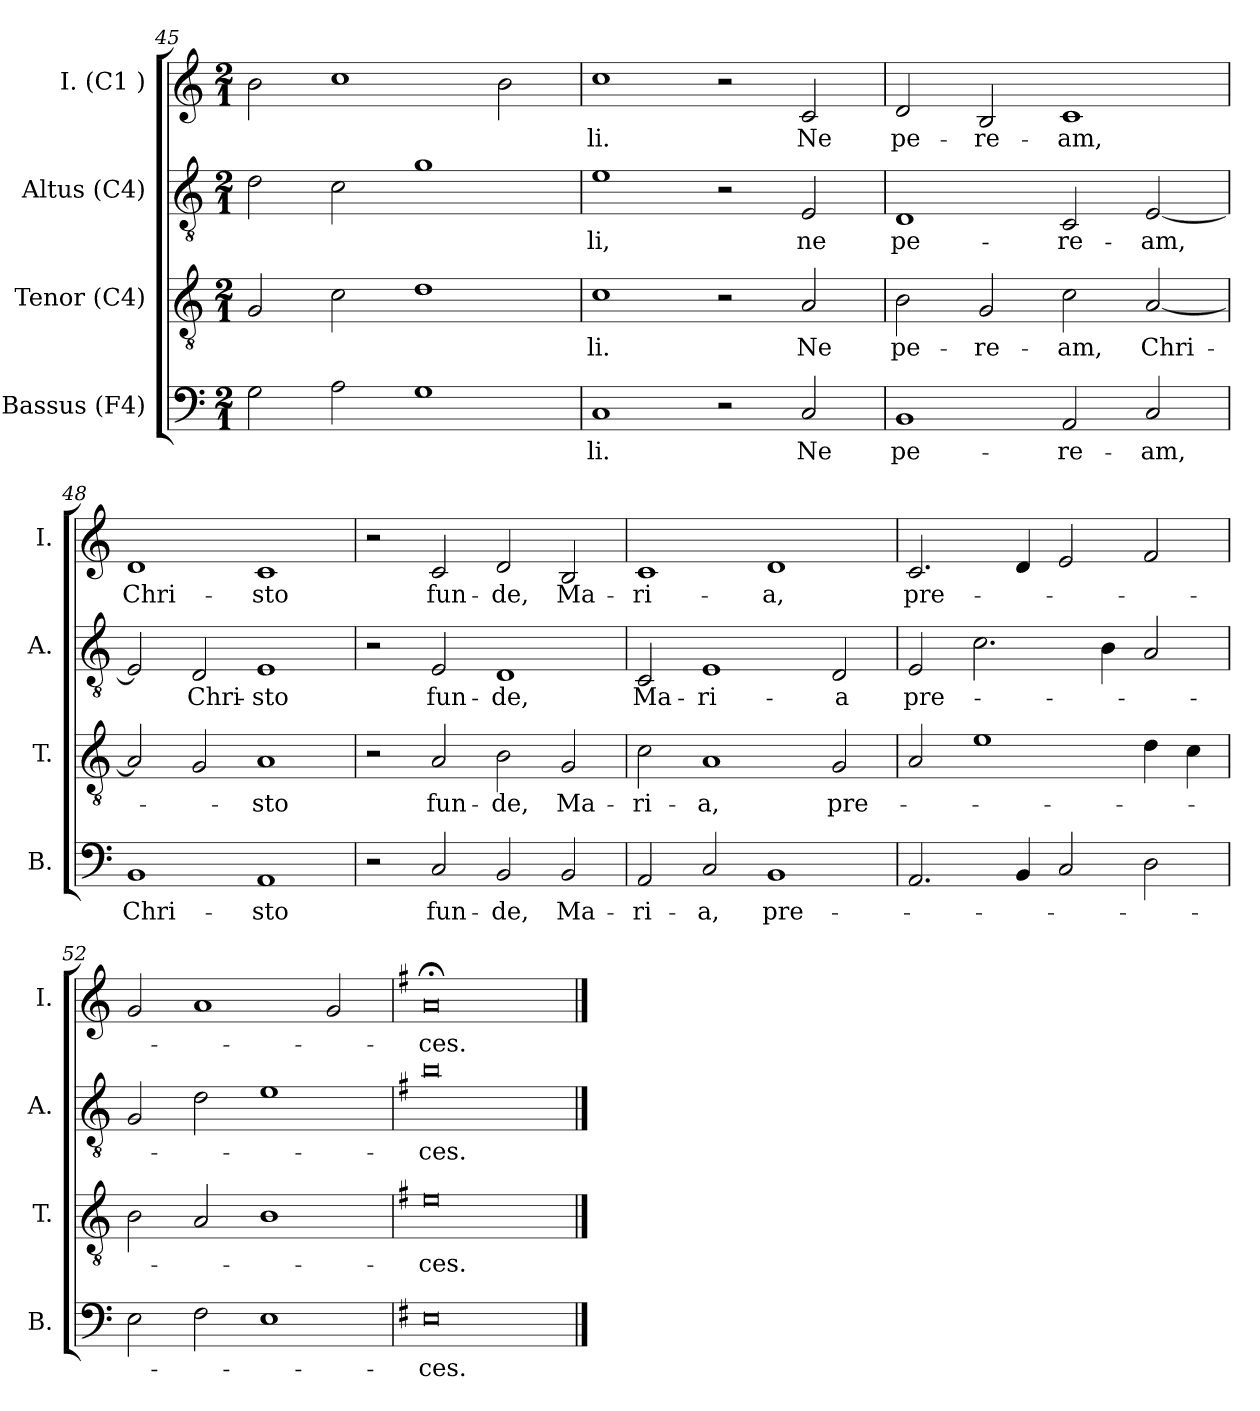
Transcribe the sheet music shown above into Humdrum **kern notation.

**kern	**text	**kern	**text	**kern	**text	**kern	**text
*part4	*part4	*part3	*part3	*part2	*part2	*part1	*part1
*staff4	*staff4	*staff3	*staff3	*staff2	*staff2	*staff1	*staff1
*I"Bassus (F4)	*	*I"Tenor (C4)	*	*I"Altus (C4)	*	*I"I. (C1 )	*
*I'B.	*	*I'T.	*	*I'A.	*	*I'I.	*
!!LO:PB:g=z
*clefF4	*	*clefGv2	*	*clefGv2	*	*clefG2	*
*k[]	*	*k[]	*	*k[]	*	*k[]	*
*C:	*	*C:	*	*C:	*	*C:	*
*M2/1	*	*M2/1	*	*M2/1	*	*M2/1	*
=45	=45	=45	=45	=45	=45	=45	=45
2G\	.	2G/	.	2d\	.	2b\	.
2A\	.	2c\	.	2c\	.	1cc	.
1G	.	1d	.	1g	.	.	.
.	.	.	.	.	.	2b\	.
=46	=46	=46	=46	=46	=46	=46	=46
!	!LO:LY:b	!	!LO:LY:b	!	!LO:LY:b	!	!LO:LY:b
1C	-li.	1c	-li.	1e	-li,	1cc	-li.
2r	.	2r	.	2r	.	2r	.
!	!LO:LY:b	!	!LO:LY:b	!	!LO:LY:b	!	!LO:LY:b
2C/	Ne	2A/	Ne	2E/	ne	2c/	Ne
=47	=47	=47	=47	=47	=47	=47	=47
!	!LO:LY:b	!	!LO:LY:b	!	!LO:LY:b	!	!LO:LY:b
1BB	pe-	2B\	pe-	1D	pe-	2d/	pe-
!	!	!	!LO:LY:b	!	!	!	!LO:LY:b
.	.	2G/	-re-	.	.	2B/	-re-
!	!LO:LY:b	!	!LO:LY:b	!	!LO:LY:b	!	!LO:LY:b
2AA/	-re-	2c\	-am,	2C/	-re-	1c	-am,
!	!LO:LY:b	!	!LO:LY:b	!	!LO:LY:b	!	!
2C/	-am,	[<2A/	Chri-	[<2E/	-am,	.	.
=48	=48	=48	=48	=48	=48	=48	=48
!	!LO:LY:b	!	!	!	!	!	!LO:LY:b
1BB	Chri-	2A/]	.	2E/]	.	1d	Chri-
!	!	!	!	!	!LO:LY:b	!	!
.	.	2G/	.	2D/	Chri-	.	.
!	!LO:LY:b	!	!LO:LY:b	!	!LO:LY:b	!	!LO:LY:b
1AA	-sto	1A	-sto	1E	-sto	1c	-sto
!!LO:LB:g=z
=49	=49	=49	=49	=49	=49	=49	=49
2r	.	2r	.	2r	.	2r	.
!	!LO:LY:b	!	!LO:LY:b	!	!LO:LY:b	!	!LO:LY:b
2C/	fun-	2A/	fun-	2E/	fun-	2c/	fun-
!	!LO:LY:b	!	!LO:LY:b	!	!LO:LY:b	!	!LO:LY:b
2BB/	-de,	2B\	-de,	1D	-de,	2d/	-de,
!	!LO:LY:b	!	!LO:LY:b	!	!	!	!LO:LY:b
2BB/	Ma-	2G/	Ma-	.	.	2B/	Ma-
=50	=50	=50	=50	=50	=50	=50	=50
!	!LO:LY:b	!	!LO:LY:b	!	!LO:LY:b	!	!LO:LY:b
2AA/	-ri-	2c\	-ri-	2C/	Ma-	1c	-ri-
!	!LO:LY:b	!	!LO:LY:b	!	!LO:LY:b	!	!
2C/	-a,	1A	-a,	1E	-ri-	.	.
!	!LO:LY:b	!	!	!	!	!	!LO:LY:b
1BB	pre-	.	.	.	.	1d	-a,
!	!	!	!LO:LY:b	!	!LO:LY:b	!	!
.	.	2G/	pre-	2D/	-a	.	.
=51	=51	=51	=51	=51	=51	=51	=51
!	!	!	!	!	!LO:LY:b	!	!LO:LY:b
2.AA/	.	2A/	.	2E/	pre-	2.c/	pre-
.	.	1e	.	2.c\	.	.	.
4BB/	.	.	.	.	.	4d/	.
2C/	.	.	.	.	.	2e/	.
.	.	.	.	4B\	.	.	.
2D\	.	4d\	.	2A/	.	2f/	.
.	.	4c\	.	.	.	.	.
=52	=52	=52	=52	=52	=52	=52	=52
2E\	.	2B\	.	2G/	.	2g/	.
2F\	.	2A/	.	2d\	.	1a	.
1E	.	1B	.	1e	.	.	.
.	.	.	.	.	.	2g/	.
=53	=53	=53	=53	=53	=53	=53	=53
*k[f#]	*	*k[f#]	*	*k[f#]	*	*k[f#]	*
*G:	*	*G:	*	*G:	*	*G:	*
!	!LO:LY:b	!	!LO:LY:b	!	!LO:LY:b	!	!LO:LY:b
0E	-ces.	0e	-ces.	0b	-ces.	0a;	-ces.
==	==	==	==	==	==	==	==
*-	*-	*-	*-	*-	*-	*-	*-
